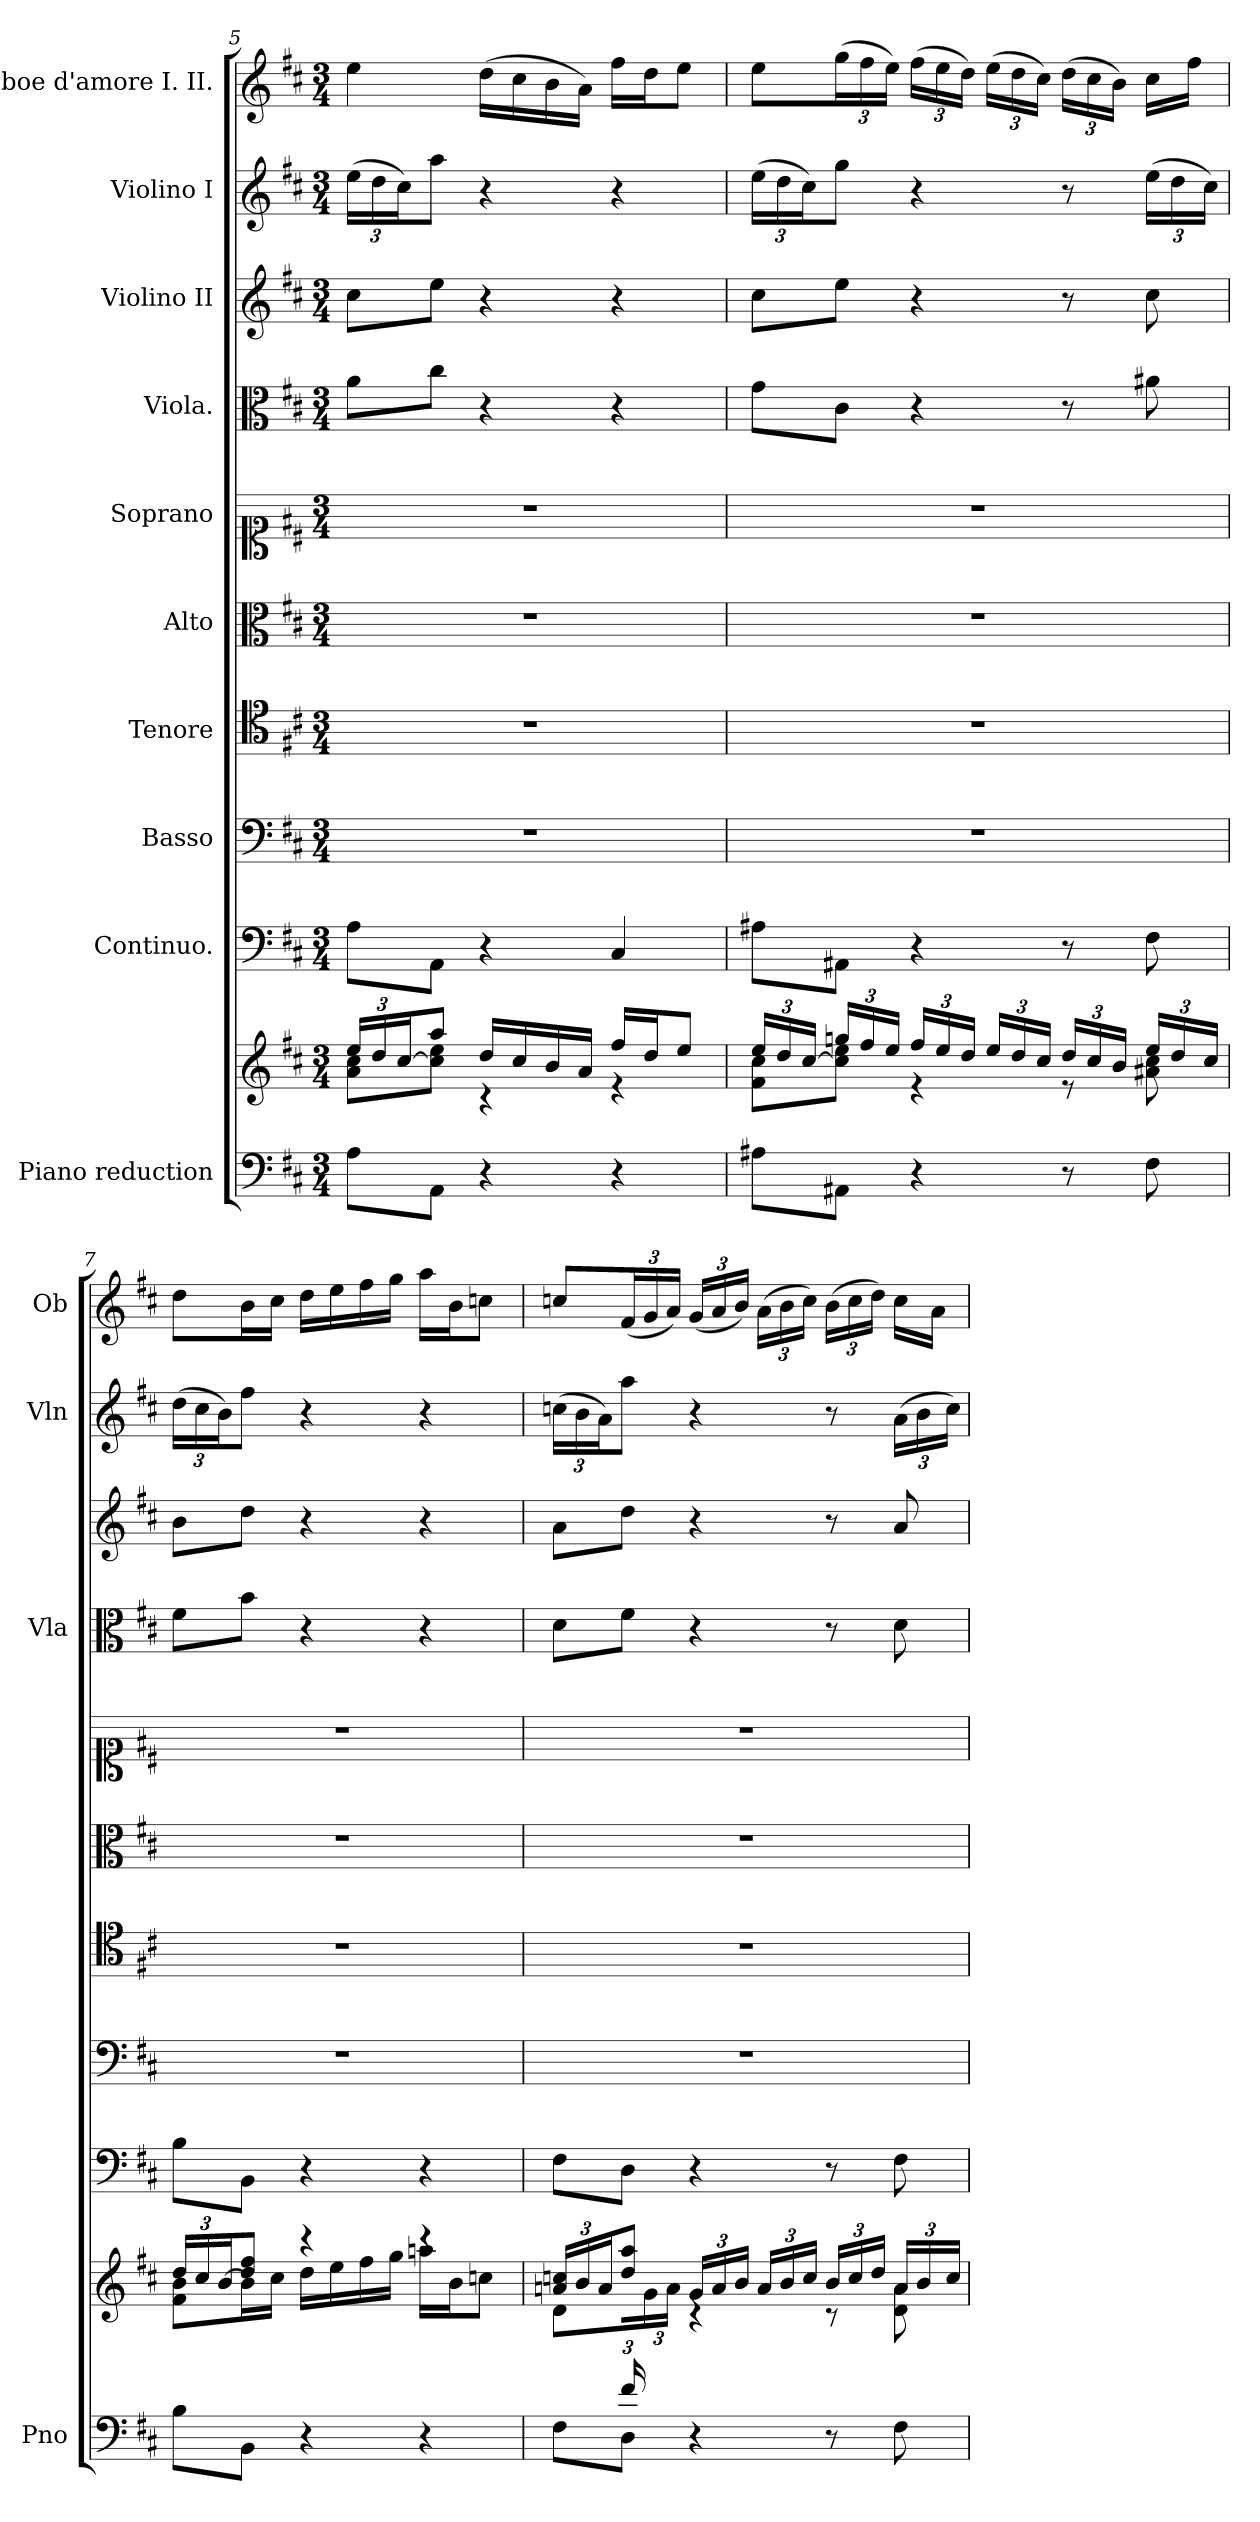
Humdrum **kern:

**kern	**kern	**kern	**kern	**kern	**kern	**kern	**kern	**kern	**kern	**kern
*part10	*part10	*part9	*part8	*part7	*part6	*part5	*part4	*part3	*part2	*part1
*staff11	*staff10	*staff9	*staff8	*staff7	*staff6	*staff5	*staff4	*staff3	*staff2	*staff1
*I"Piano reduction	*	*I"Continuo.	*I"Basso	*I"Tenore	*I"Alto	*I"Soprano	*I"Viola.	*I"Violino II	*I"Violino I	*I"Oboe d'amore I. II.
*I'Pno	*	*	*	*	*	*	*I'Vla	*	*I'Vln	*I'Ob
!!LO:PB:g=z
*clefF4	*clefG2	*clefF4	*clefF4	*clefC4	*clefC3	*clefC1	*clefC3	*clefG2	*clefG2	*clefG2
*k[f#c#]	*k[f#c#]	*k[f#c#]	*k[f#c#]	*k[f#c#]	*k[f#c#]	*k[f#c#]	*k[f#c#]	*k[f#c#]	*k[f#c#]	*k[f#c#]
*M3/4	*M3/4	*M3/4	*M3/4	*M3/4	*M3/4	*M3/4	*M3/4	*M3/4	*M3/4	*M3/4
*	*Xbrackettup	*	*	*	*	*	*	*	*Xbrackettup	*
=5	=5	=5	=5	=5	=5	=5	=5	=5	=5	=5
*	*^	*	*	*	*	*	*	*	*	*
8A\L	24ee/LL	8a\ 8cc#\L	8A\L	2.r	2.r	2.r	2.r	8a\L	8cc#\L	(>24ee\LL	4ee\
.	24dd/	.	.	.	.	.	.	.	.	24dd\	.
.	[24cc#/J	.	.	.	.	.	.	.	.	24cc#\J)	.
8AA\J	8aa/J	8cc#\] 8ee\J	8AA\J	.	.	.	.	8cc#\J	8ee\J	8aa\J	.
4r	16dd/LL	4r	4r	.	.	.	.	4r	4r	4r	(>16dd\LL
.	16cc#/	.	.	.	.	.	.	.	.	.	16cc#\
.	16b/	.	.	.	.	.	.	.	.	.	16b\
.	16a/JJ	.	.	.	.	.	.	.	.	.	16a\JJ)
4r	16ff#/LL	4r	4C#/	.	.	.	.	4r	4r	4r	16ff#\LL
.	16dd/J	.	.	.	.	.	.	.	.	.	16dd\J
.	8ee/J	.	.	.	.	.	.	.	.	.	8ee\J
=6	=6	=6	=6	=6	=6	=6	=6	=6	=6	=6	=6
8A#X\L	24ee/LL	8f#\ 8cc#\L	8A#X\L	2.r	2.r	2.r	2.r	8g\L	8cc#\L	(>24ee\LL	8ee\L
.	24dd/	.	.	.	.	.	.	.	.	24dd\	.
.	[24cc#/JJ	.	.	.	.	.	.	.	.	24cc#\J)	.
*	*	*	*	*	*	*	*	*	*	*	*Xbrackettup
8AA#X\J	24ggn/LL	8cc#\] 8ee\J	8AA#X\J	.	.	.	.	8c#\J	8ee\J	8gg\J	(>24gg\L
.	24ff#/	.	.	.	.	.	.	.	.	.	24ff#\
.	24ee/JJ	.	.	.	.	.	.	.	.	.	24ee\JJ)
4r	24ff#/LL	4r	4r	.	.	.	.	4r	4r	4r	(>24ff#\LL
.	24ee/	.	.	.	.	.	.	.	.	.	24ee\
.	24dd/JJ	.	.	.	.	.	.	.	.	.	24dd\JJ)
.	24ee/LL	.	.	.	.	.	.	.	.	.	(>24ee\LL
.	24dd/	.	.	.	.	.	.	.	.	.	24dd\
.	24cc#/JJ	.	.	.	.	.	.	.	.	.	24cc#\JJ)
8r	24dd/LL	8r	8r	.	.	.	.	8r	8r	8r	(>24dd\LL
.	24cc#/	.	.	.	.	.	.	.	.	.	24cc#\
.	24b/JJ	.	.	.	.	.	.	.	.	.	24b\JJ)
8F#\	24ee/LL	8a#X\ 8cc#\	8F#\	.	.	.	.	8a#X\	8cc#\	(>24ee\LL	16cc#\LL
.	24dd/	.	.	.	.	.	.	.	.	24dd\	.
.	.	.	.	.	.	.	.	.	.	.	16ff#\JJ
.	24cc#/JJ	.	.	.	.	.	.	.	.	24cc#\JJ)	.
=7	=7	=7	=7	=7	=7	=7	=7	=7	=7	=7	=7
8B\L	24dd/LL	8f#\ 8b\L	8B\L	2.r	2.r	2.r	2.r	8f#\L	8b\L	(>24dd\LL	8dd\L
.	24cc#/	.	.	.	.	.	.	.	.	24cc#\	.
.	[24b/J	.	.	.	.	.	.	.	.	24b\J)	.
8BB\J	8dd/ 8ff#/J	16b\L]	8BB\J	.	.	.	.	8b\J	8dd\J	8ff#\J	16b\L
.	.	16cc#\JJ	.	.	.	.	.	.	.	.	16cc#\JJ
4r	4rccc	16dd\LL	4r	.	.	.	.	4r	4r	4r	16dd\LL
.	.	16ee\	.	.	.	.	.	.	.	.	16ee\
.	.	16ff#\	.	.	.	.	.	.	.	.	16ff#\
.	.	16gg\JJ	.	.	.	.	.	.	.	.	16gg\JJ
4r	4rccc	16aan\LL	4r	.	.	.	.	4r	4r	4r	16aa\LL
.	.	16b\J	.	.	.	.	.	.	.	.	16b\J
.	.	8ccn\J	.	.	.	.	.	.	.	.	8ccn\J
=8	=8	=8	=8	=8	=8	=8	=8	=8	=8	=8	=8
*^	*	*	*	*	*	*	*	*	*	*	*
8ryy	8F#\L	24an/ 24ccn/LL	8d\L	8F#\L	2.r	2.r	2.r	2.r	8d\L	8a\L	(>24ccn\LL	8ccn/L
.	.	24b/	.	.	.	.	.	.	.	.	24b\	.
.	.	24a/J	.	.	.	.	.	.	.	.	24a\J)	.
*Xbrackettup	*	*	*	*	*	*	*	*	*	*	*	*
24f#/L	8D\J	8dd/ 8aa/J	24ryy	8D\J	.	.	.	.	8f#\J	8dd\J	8aa\J	(<24f#/L
12%7ryy	.	.	24g\	.	.	.	.	.	.	.	.	24g/
.	.	.	24a\JJ	.	.	.	.	.	.	.	.	24a/JJ)
.	4r	24g/LL	4rc	4r	.	.	.	.	4r	4r	4r	(<24g/LL
.	.	24a/	.	.	.	.	.	.	.	.	.	24a/
.	.	24b/JJ	.	.	.	.	.	.	.	.	.	24b/JJ)
.	.	24a/LL	.	.	.	.	.	.	.	.	.	(>24a\LL
.	.	24b/	.	.	.	.	.	.	.	.	.	24b\
.	.	24cc/JJ	.	.	.	.	.	.	.	.	.	24cc\JJ)
.	8r	24b/LL	8rc	8r	.	.	.	.	8r	8r	8r	(>24b\LL
.	.	24cc/	.	.	.	.	.	.	.	.	.	24cc\
.	.	24dd/JJ	.	.	.	.	.	.	.	.	.	24dd\JJ)
.	8F#\	24a/LL	8d\ 8a\	8F#\	.	.	.	.	8d\	8a/	(>24a\LL	16cc\LL
.	.	24b/	.	.	.	.	.	.	.	.	24b\	.
.	.	.	.	.	.	.	.	.	.	.	.	16a\JJ
.	.	24cc/JJ	.	.	.	.	.	.	.	.	24cc\JJ)	.
*v	*v	*	*	*	*	*	*	*	*	*	*	*
*	*v	*v	*	*	*	*	*	*	*	*	*
=	=	=	=	=	=	=	=	=	=	=
*-	*-	*-	*-	*-	*-	*-	*-	*-	*-	*-
